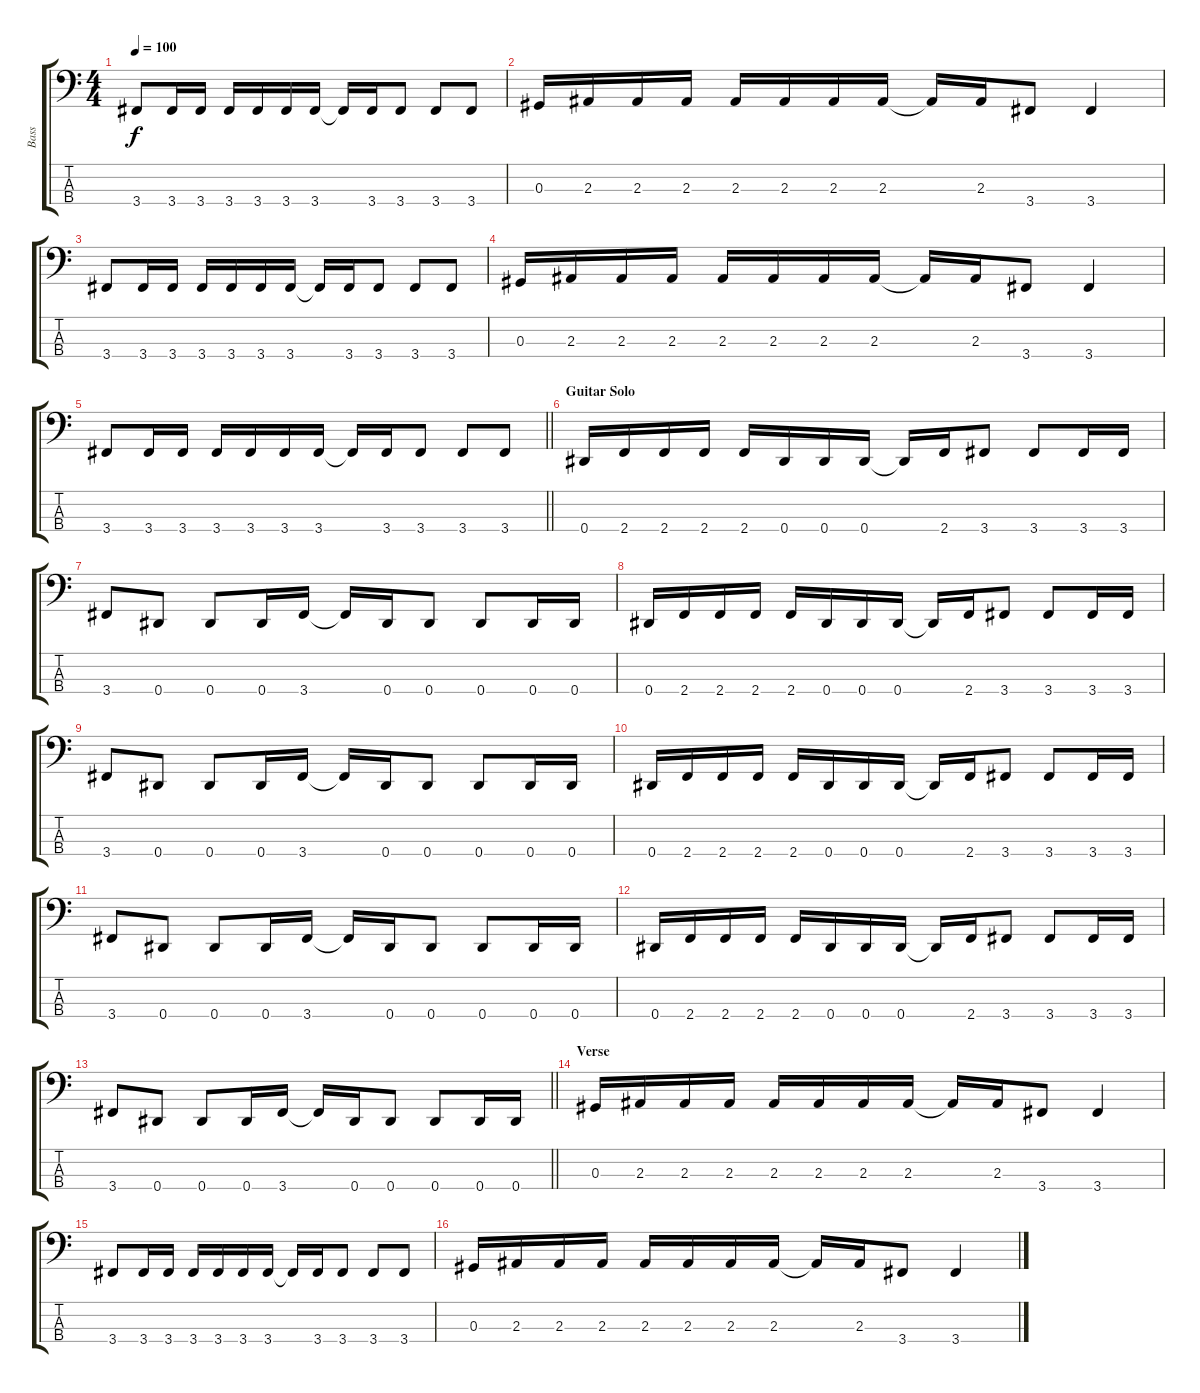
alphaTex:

\track ("Bass" "Bass") {instrument electricbasspick}
\staff {score tabs}
\tuning (Gb2 Db2 Ab1 Eb1) {hide}
\ts (4 4)
\tempo 100
\clef f4
\ks c
3.4.8{dy f} 3.4.16 3.4.16 3.4.16 3.4.16 3.4.16 3.4.16 3.4{t}.16 3.4.16 3.4.8 3.4.8 3.4.8 |
0.3.16 2.3.16 2.3.16 2.3.16 2.3.16 2.3.16 2.3.16 2.3.16 2.3{t}.16 2.3.16 3.4.8 3.4.4 |
3.4.8 3.4.16 3.4.16 3.4.16 3.4.16 3.4.16 3.4.16 3.4{t}.16 3.4.16 3.4.8 3.4.8 3.4.8 |
0.3.16 2.3.16 2.3.16 2.3.16 2.3.16 2.3.16 2.3.16 2.3.16 2.3{t}.16 2.3.16 3.4.8 3.4.4 |
\barLineRight lightlight
3.4.8 3.4.16 3.4.16 3.4.16 3.4.16 3.4.16 3.4.16 3.4{t}.16 3.4.16 3.4.8 3.4.8 3.4.8 |
\section ("" "Guitar Solo")
0.4.16 2.4.16 2.4.16 2.4.16 2.4.16 0.4.16 0.4.16 0.4.16 0.4{t}.16 2.4.16 3.4.8 3.4.8 3.4.16 3.4.16 |
3.4.8 0.4.8 0.4.8 0.4.16 3.4.16 3.4{t}.16 0.4.16 0.4.8 0.4.8 0.4.16 0.4.16 |
0.4.16 2.4.16 2.4.16 2.4.16 2.4.16 0.4.16 0.4.16 0.4.16 0.4{t}.16 2.4.16 3.4.8 3.4.8 3.4.16 3.4.16 |
3.4.8 0.4.8 0.4.8 0.4.16 3.4.16 3.4{t}.16 0.4.16 0.4.8 0.4.8 0.4.16 0.4.16 |
0.4.16 2.4.16 2.4.16 2.4.16 2.4.16 0.4.16 0.4.16 0.4.16 0.4{t}.16 2.4.16 3.4.8 3.4.8 3.4.16 3.4.16 |
3.4.8 0.4.8 0.4.8 0.4.16 3.4.16 3.4{t}.16 0.4.16 0.4.8 0.4.8 0.4.16 0.4.16 |
0.4.16 2.4.16 2.4.16 2.4.16 2.4.16 0.4.16 0.4.16 0.4.16 0.4{t}.16 2.4.16 3.4.8 3.4.8 3.4.16 3.4.16 |
\barLineRight lightlight
3.4.8 0.4.8 0.4.8 0.4.16 3.4.16 3.4{t}.16 0.4.16 0.4.8 0.4.8 0.4.16 0.4.16 |
\section ("" "Verse")
0.3.16 2.3.16 2.3.16 2.3.16 2.3.16 2.3.16 2.3.16 2.3.16 2.3{t}.16 2.3.16 3.4.8 3.4.4 |
3.4.8 3.4.16 3.4.16 3.4.16 3.4.16 3.4.16 3.4.16 3.4{t}.16 3.4.16 3.4.8 3.4.8 3.4.8 |
0.3.16 2.3.16 2.3.16 2.3.16 2.3.16 2.3.16 2.3.16 2.3.16 2.3{t}.16 2.3.16 3.4.8 3.4.4
